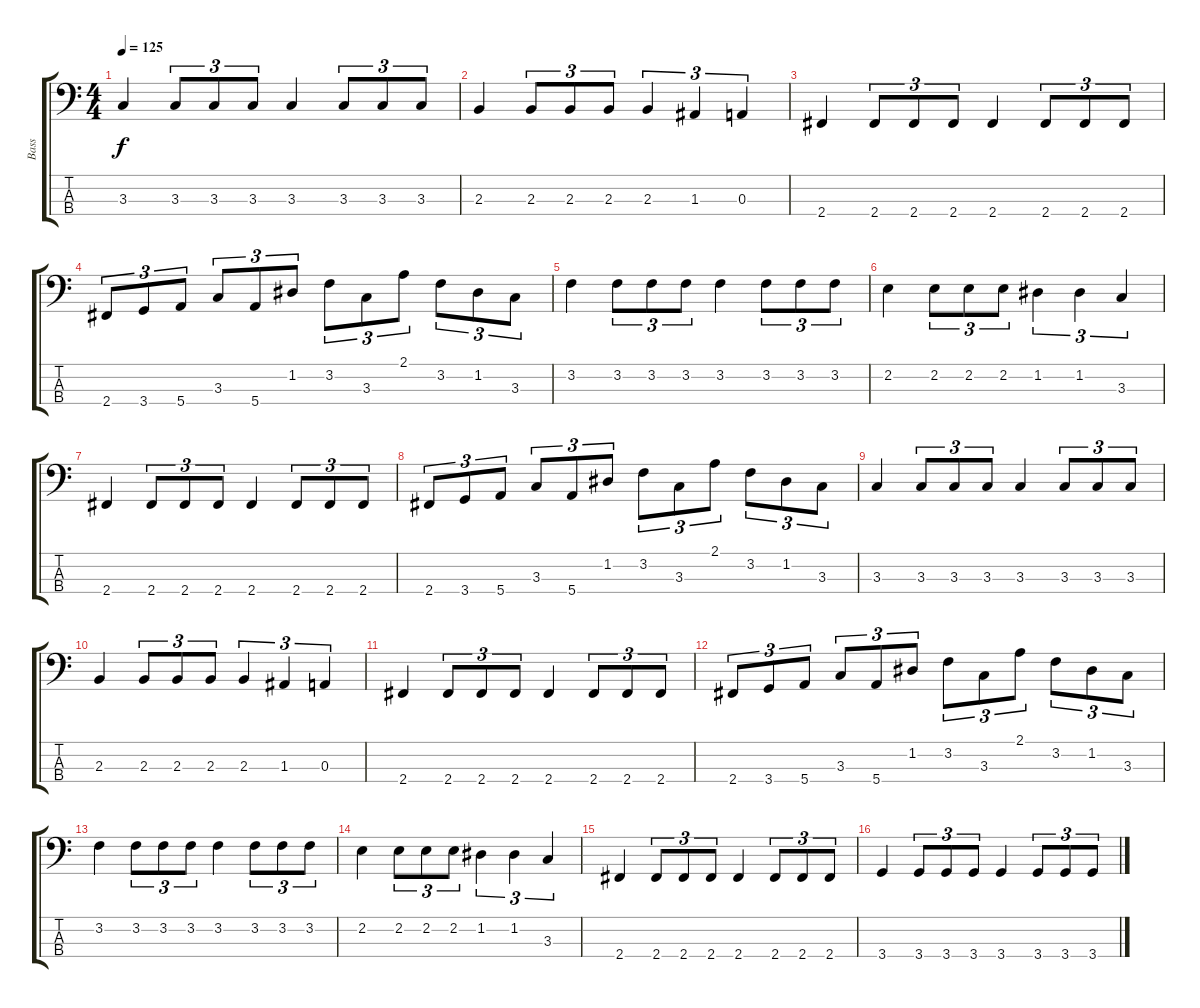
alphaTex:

\track ("Bass" "Bass") {instrument electricbasspick}
\staff {score tabs}
\tuning (G2 D2 A1 E1) {hide}
\ts (4 4)
\tempo 125
\clef f4
\ks c
3.3.4{dy f} 3.3.8{tu (3 2)} 3.3.8{tu (3 2)} 3.3.8{tu (3 2)} 3.3.4 3.3.8{tu (3 2)} 3.3.8{tu (3 2)} 3.3.8{tu (3 2)} |
2.3.4 2.3.8{tu (3 2)} 2.3.8{tu (3 2)} 2.3.8{tu (3 2)} 2.3.4{tu (3 2)} 1.3.4{tu (3 2)} 0.3.4{tu (3 2)} |
2.4.4 2.4.8{tu (3 2)} 2.4.8{tu (3 2)} 2.4.8{tu (3 2)} 2.4.4 2.4.8{tu (3 2)} 2.4.8{tu (3 2)} 2.4.8{tu (3 2)} |
2.4.8{tu (3 2)} 3.4.8{tu (3 2)} 5.4.8{tu (3 2)} 3.3.8{tu (3 2)} 5.4.8{tu (3 2)} 1.2.8{tu (3 2)} 3.2.8{tu (3 2)} 3.3.8{tu (3 2)} 2.1.8{tu (3 2)} 3.2.8{tu (3 2)} 1.2.8{tu (3 2)} 3.3.8{tu (3 2)} |
3.2.4 3.2.8{tu (3 2)} 3.2.8{tu (3 2)} 3.2.8{tu (3 2)} 3.2.4 3.2.8{tu (3 2)} 3.2.8{tu (3 2)} 3.2.8{tu (3 2)} |
2.2.4 2.2.8{tu (3 2)} 2.2.8{tu (3 2)} 2.2.8{tu (3 2)} 1.2.4{tu (3 2)} 1.2.4{tu (3 2)} 3.3.4{tu (3 2)} |
2.4.4 2.4.8{tu (3 2)} 2.4.8{tu (3 2)} 2.4.8{tu (3 2)} 2.4.4 2.4.8{tu (3 2)} 2.4.8{tu (3 2)} 2.4.8{tu (3 2)} |
2.4.8{tu (3 2)} 3.4.8{tu (3 2)} 5.4.8{tu (3 2)} 3.3.8{tu (3 2)} 5.4.8{tu (3 2)} 1.2.8{tu (3 2)} 3.2.8{tu (3 2)} 3.3.8{tu (3 2)} 2.1.8{tu (3 2)} 3.2.8{tu (3 2)} 1.2.8{tu (3 2)} 3.3.8{tu (3 2)} |
3.3.4 3.3.8{tu (3 2)} 3.3.8{tu (3 2)} 3.3.8{tu (3 2)} 3.3.4 3.3.8{tu (3 2)} 3.3.8{tu (3 2)} 3.3.8{tu (3 2)} |
2.3.4 2.3.8{tu (3 2)} 2.3.8{tu (3 2)} 2.3.8{tu (3 2)} 2.3.4{tu (3 2)} 1.3.4{tu (3 2)} 0.3.4{tu (3 2)} |
2.4.4 2.4.8{tu (3 2)} 2.4.8{tu (3 2)} 2.4.8{tu (3 2)} 2.4.4 2.4.8{tu (3 2)} 2.4.8{tu (3 2)} 2.4.8{tu (3 2)} |
2.4.8{tu (3 2)} 3.4.8{tu (3 2)} 5.4.8{tu (3 2)} 3.3.8{tu (3 2)} 5.4.8{tu (3 2)} 1.2.8{tu (3 2)} 3.2.8{tu (3 2)} 3.3.8{tu (3 2)} 2.1.8{tu (3 2)} 3.2.8{tu (3 2)} 1.2.8{tu (3 2)} 3.3.8{tu (3 2)} |
3.2.4 3.2.8{tu (3 2)} 3.2.8{tu (3 2)} 3.2.8{tu (3 2)} 3.2.4 3.2.8{tu (3 2)} 3.2.8{tu (3 2)} 3.2.8{tu (3 2)} |
2.2.4 2.2.8{tu (3 2)} 2.2.8{tu (3 2)} 2.2.8{tu (3 2)} 1.2.4{tu (3 2)} 1.2.4{tu (3 2)} 3.3.4{tu (3 2)} |
2.4.4 2.4.8{tu (3 2)} 2.4.8{tu (3 2)} 2.4.8{tu (3 2)} 2.4.4 2.4.8{tu (3 2)} 2.4.8{tu (3 2)} 2.4.8{tu (3 2)} |
3.4.4 3.4.8{tu (3 2)} 3.4.8{tu (3 2)} 3.4.8{tu (3 2)} 3.4.4 3.4.8{tu (3 2)} 3.4.8{tu (3 2)} 3.4.8{tu (3 2)}
